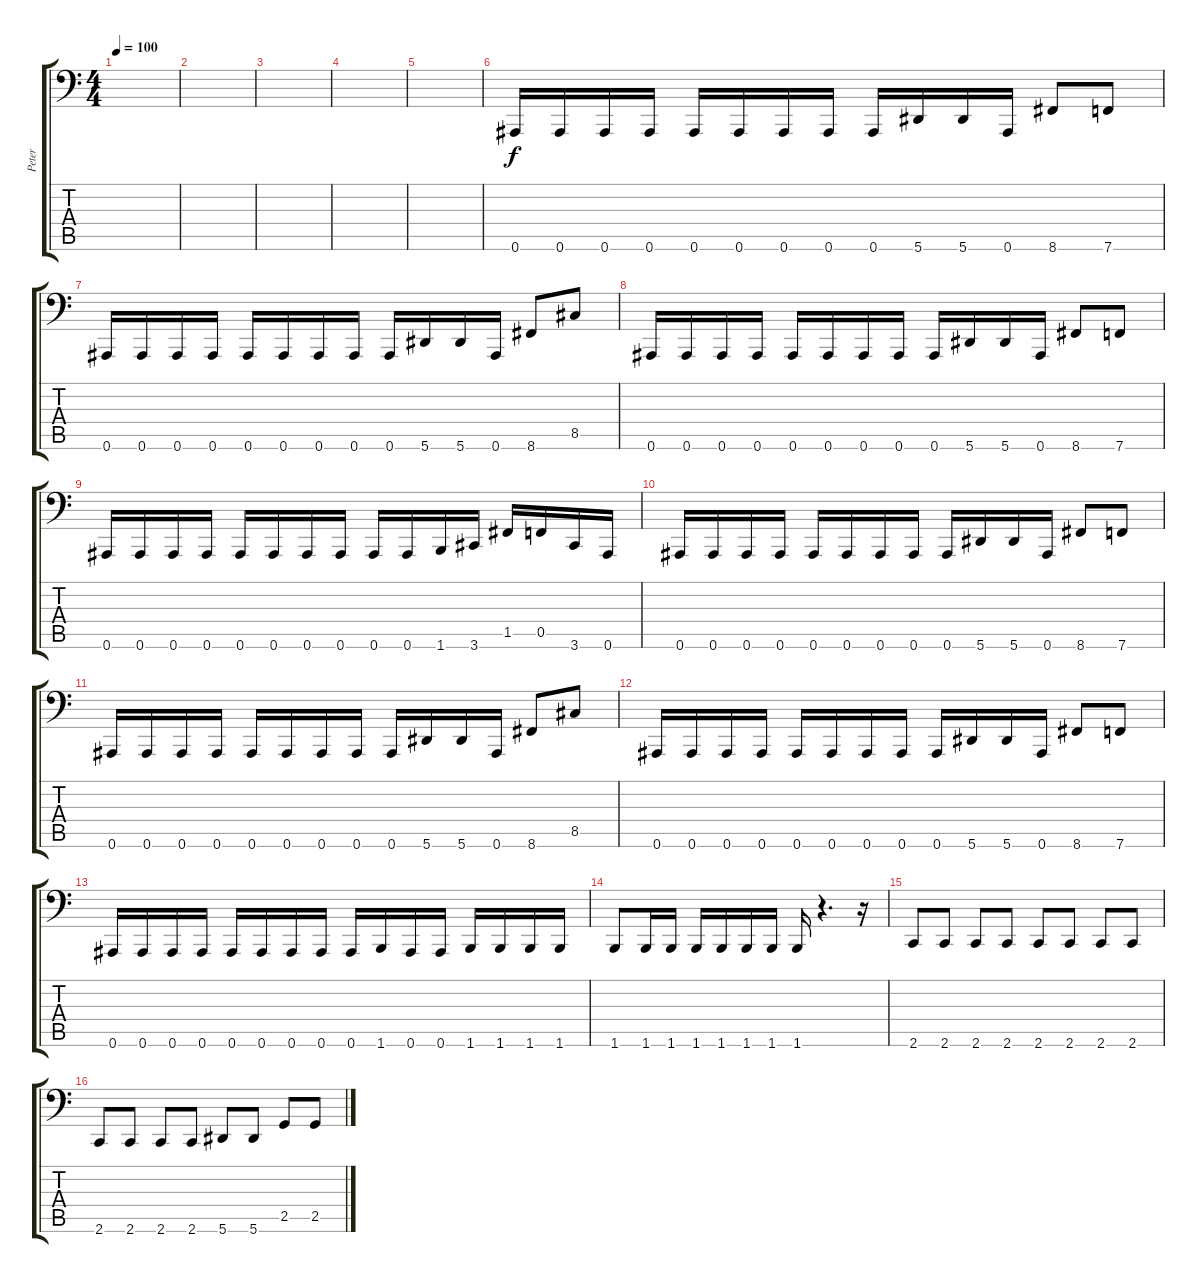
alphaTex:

\track ("Peter" "Peter") {instrument electricbassfinger}
\staff {score tabs}
\tuning (C3 G2 Eb2 Bb1 F1 Bb0) {hide}
\ts (4 4)
\tempo 100
\clef f4
\ks c
|
|
|
|
|
0.6.16 0.6.16 0.6.16 0.6.16 0.6.16 0.6.16 0.6.16 0.6.16 0.6.16 5.6.16 5.6.16 0.6.16 8.6.8 7.6.8 |
0.6.16 0.6.16 0.6.16 0.6.16 0.6.16 0.6.16 0.6.16 0.6.16 0.6.16 5.6.16 5.6.16 0.6.16 8.6.8 8.5.8 |
0.6.16 0.6.16 0.6.16 0.6.16 0.6.16 0.6.16 0.6.16 0.6.16 0.6.16 5.6.16 5.6.16 0.6.16 8.6.8 7.6.8 |
0.6.16 0.6.16 0.6.16 0.6.16 0.6.16 0.6.16 0.6.16 0.6.16 0.6.16 0.6.16 1.6.16 3.6.16 1.5.16 0.5.16 3.6.16 0.6.16 |
0.6.16 0.6.16 0.6.16 0.6.16 0.6.16 0.6.16 0.6.16 0.6.16 0.6.16 5.6.16 5.6.16 0.6.16 8.6.8 7.6.8 |
0.6.16 0.6.16 0.6.16 0.6.16 0.6.16 0.6.16 0.6.16 0.6.16 0.6.16 5.6.16 5.6.16 0.6.16 8.6.8 8.5.8 |
0.6.16 0.6.16 0.6.16 0.6.16 0.6.16 0.6.16 0.6.16 0.6.16 0.6.16 5.6.16 5.6.16 0.6.16 8.6.8 7.6.8 |
0.6.16 0.6.16 0.6.16 0.6.16 0.6.16 0.6.16 0.6.16 0.6.16 0.6.16 1.6.16 0.6.16 0.6.16 1.6.16 1.6.16 1.6.16 1.6.16 |
1.6.8 1.6.16 1.6.16 1.6.16 1.6.16 1.6.16 1.6.16 1.6.16 r.4{d} r.16 |
2.6.8 2.6.8 2.6.8 2.6.8 2.6.8 2.6.8 2.6.8 2.6.8 |
2.6.8 2.6.8 2.6.8 2.6.8 5.6.8 5.6.8 2.5.8 2.5.8
